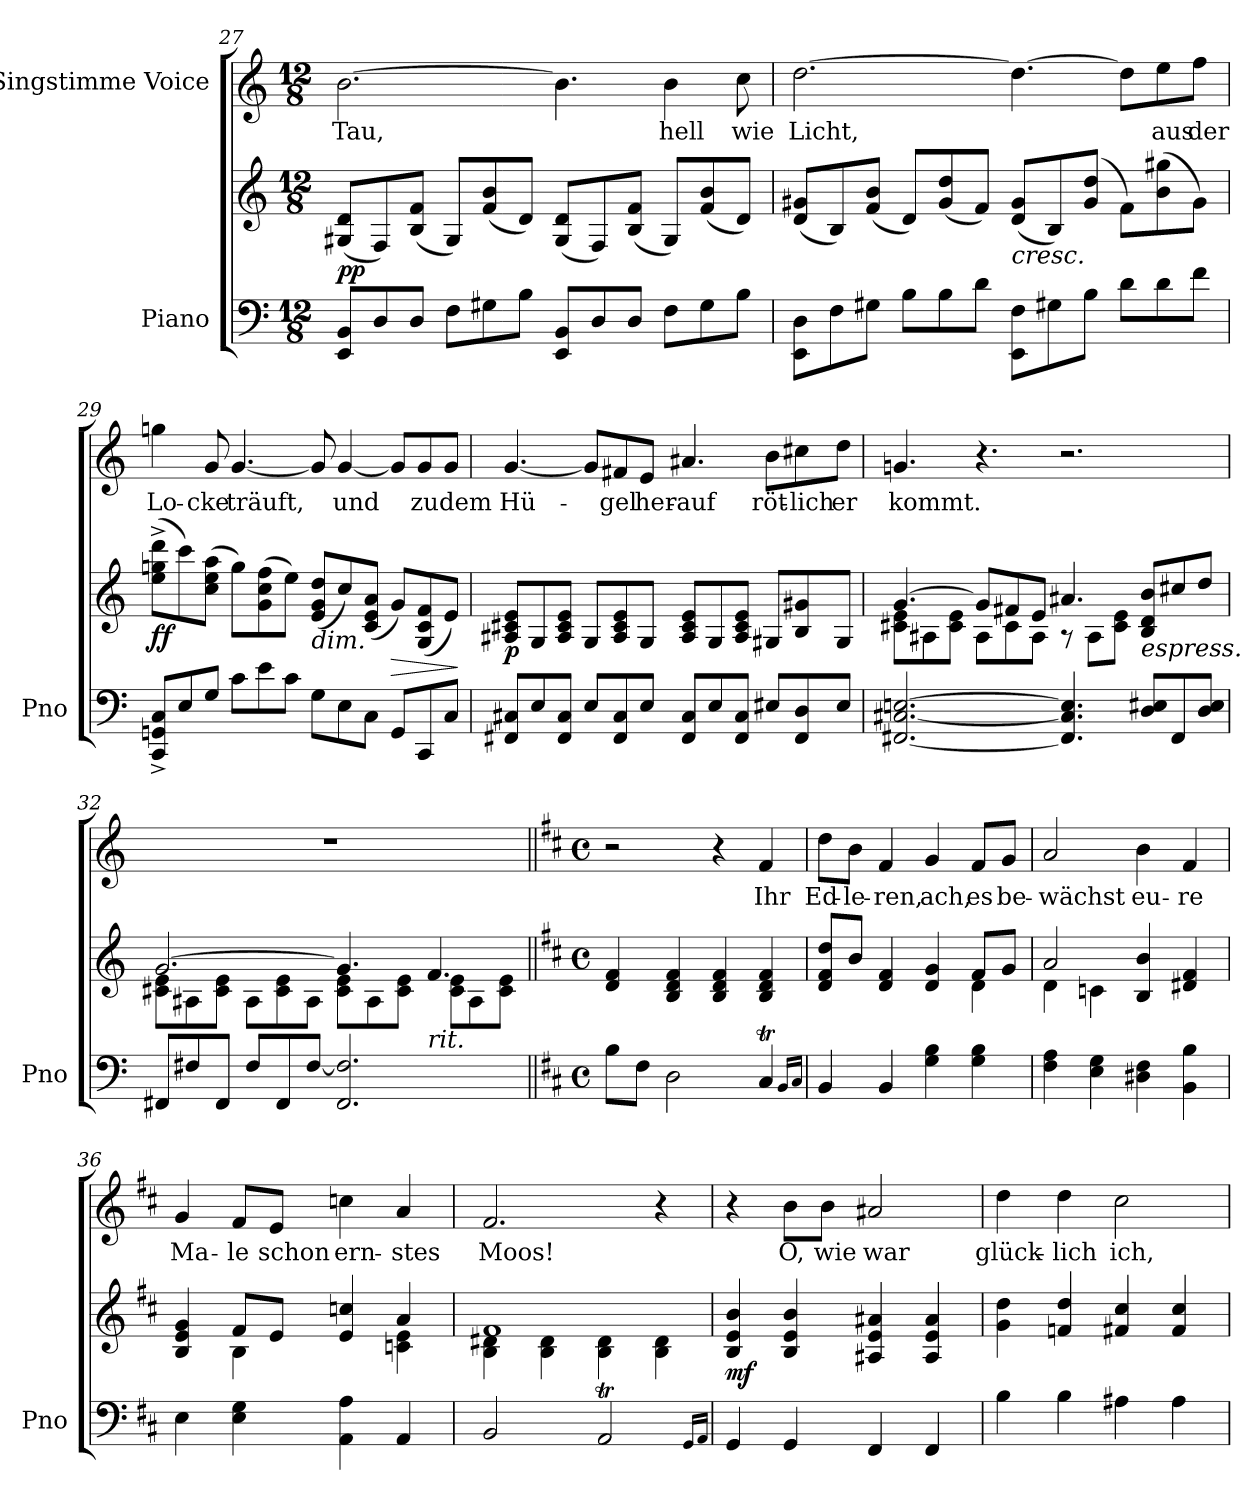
**kern	**kern	**dynam	**kern	**text
*part2	*part2	*part2	*part1	*part1
*staff3	*staff2	*staff2/3	*staff1	*staff1
*I"Piano	*	*	*I"Singstimme Voice	*
*I'Pno	*	*	*	*
!!LO:LB:g=z
*clefF4	*clefG2	*	*clefG2	*
*k[]	*k[]	*	*k[]	*
*M12/8	*M12/8	*	*M12/8	*
=27	=27	=27	=27	=27
!	!	!LO:DY:b	!	!LO:LY:b
8EE/ 8BB/L	(8G#X/ 8d/L	pp	[2.b\	Tau,
8D/	8F/)	.	.	.
8D/J	(8B/ 8f/J	.	.	.
8F\L	8G#/L)	.	.	.
8G#X\	(8f/ 8b/	.	.	.
8B\J	8d/J)	.	.	.
8EE/ 8BB/L	(8G#/ 8d/L	.	4.b\]	.
8D/	8F/)	.	.	.
8D/J	(8B/ 8f/J	.	.	.
!	!	!	!	!LO:LY:b
8F\L	8G#/L)	.	4b\	hell
8G#\	(8f/ 8b/	.	.	.
!	!	!	!	!LO:LY:b
8B\J	8d/J)	.	8cc\	wie
!!LO:PB:g=z
=28	=28	=28	=28	=28
!	!	!	!	!LO:LY:b
8EE\ 8D\L	(8d/ 8g#X/L	.	[2.dd\	Licht,
8F\	8B/)	.	.	.
8G#X\J	(8f/ 8b/J	.	.	.
8B\L	8d/L)	.	.	.
8B\	(8g#/ 8dd/	.	.	.
8d\J	8f/J)	.	.	.
!	!LO:TX:b:i:t=cresc.	!	!	!
8EE\ 8F\L	(8d/ 8g#/L	.	4.dd\_	.
8G#X\	8B/)	.	.	.
8B\J	(<8g#/ 8dd/J	.	.	.
8d\L	8f\L)	.	8dd\L]	.
!	!	!	!	!LO:LY:b
8d\	(8b\ 8gg#X\	.	8ee\	aus
!	!	!	!	!LO:LY:b
8f\J	8g#\J)	.	8ff\J	der
=29	=29	=29	=29	=29
!	!	!LO:DY:b	!	!LO:LY:b
8CC/^ 8GGn/^ 8C/^L	(8ee\^ 8ggn\^ 8ddd\^L	ff	4ggn\	Lo-
8E/	8ccc\)	.	.	.
!	!	!	!	!LO:LY:b
8G/J	(8cc\ 8ee\ 8aa\J	.	8g/	-cke
!	!	!	!	!LO:LY:b
8c\L	8gg\L)	.	[4.g/	träuft,
8e\	(8g\ 8cc\ 8ff\	.	.	.
8c\J	8ee\J)	.	.	.
!	!LO:TX:b:i:t=dim.	!	!	!
8G\L	(8e/ 8g/ 8dd/L	.	8g/]	.
!	!	!	!	!LO:LY:b
8E\	8cc/)	.	[4g/	und
8C\J	(8c/ 8e/ 8a/J	.	.	.
!	!	!LO:HP:b	!	!
8GG/L	8g/L)	>	8g/L]	.
!	!	!	!	!LO:LY:b
8CC/	(8G/ 8c/ 8f/	.	8g/	zu
!	!	!	!	!LO:LY:b
8C/J	8e/J)	.	8g/J	dem
.	.	]	.	.
!!LO:LB:g=z
=30	=30	=30	=30	=30
!	!	!LO:DY:b	!	!LO:LY:b
8FF#X/ 8C#X/L	8A#X/ 8c#X/ 8e/L	p	[4.g/	Hü-
8E/	8G/	.	.	.
8FF#/ 8C#/J	8A#/ 8c#/ 8e/J	.	.	.
8E/L	8G/L	.	8g/L]	.
!	!	!	!	!LO:LY:b
8FF#/ 8C#/	8A#/ 8c#/ 8e/	.	8f#X/	-gel
!	!	!	!	!LO:LY:b
8E/J	8G/J	.	8e/J	her-
!	!	!	!	!LO:LY:b
8FF#/ 8C#/L	8A#/ 8c#/ 8e/L	.	4.a#X/	-auf
8E/	8G/	.	.	.
8FF#/ 8C#/J	8A#/ 8c#/ 8e/J	.	.	.
!	!	!	!	!LO:LY:b
8E#X/L	8G#X/L	.	8b\L	röt-
!	!	!	!	!LO:LY:b
8FF#/ 8D/	8B/ 8g#X/	.	8cc#X\	-lich
!	!	!	!	!LO:LY:b
8E#/J	8G#/J	.	8dd\J	er
!!LO:LB:g=z
=31	=31	=31	=31	=31
*	*^	*	*	*
!	!	!	!	!	!LO:LY:b
[2.FF#X/ [2.C#X/ [2.En/	[4.g/	8c#X\ 8e\L	.	4.gn/	kommt.
.	.	8A#X\	.	.	.
.	.	8c#\ 8e\J	.	.	.
.	8g/L]	8A#\L	.	4.r	.
.	8f#X/	8c#\	.	.	.
.	8e/J	8A#\J	.	.	.
4.FF#/] 4.C#/] 4.E/]	4.a#X/	8r	.	2.r	.
.	.	8A#\L	.	.	.
.	.	8c#\ 8e\J	.	.	.
!	!LO:TX:b:i:t=espress.	!	!	!	!
8D/ 8E#X/L	8B/ 8d/ 8b/L	4.ryy	.	.	.
8FF#/	8cc#X/	.	.	.	.
8D/ 8E#/J	8dd/J	.	.	.	.
=32	=32	=32	=32	=32	=32
8FF#X/L	[2.g/	8c#X\ 8e\L	.	1.r	.
8F#X/	.	8A#X\	.	.	.
8FF#/J	.	8c#\ 8e\J	.	.	.
8F#/L	.	8A#\L	.	.	.
8FF#/	.	8c#\ 8e\	.	.	.
[>8F#/J	.	8A#\J	.	.	.
2.FF#/ 2.F#/]	4.g/]	8c#\ 8e\L	.	.	.
.	.	8A#\	.	.	.
.	.	8c#\ 8e\J	.	.	.
!	!LO:TX:b:i:t=rit.	!	!	!	!
.	4.f/	8c#\ 8e\L	.	.	.
.	.	8A#\	.	.	.
.	.	8c#\ 8e\J	.	.	.
*	*v	*v	*	*	*
!!LO:LB:g=z
=33||	=33||	=33||	=33||	=33||
*k[f#c#]	*k[f#c#]	*	*k[f#c#]	*
*M4/4	*M4/4	*	*M4/4	*
*met(c)	*met(c)	*	*met(c)	*
8B\L	4d/ 4f#/	.	2r	.
8F#\J	.	.	.	.
2D\	4B/ 4d/ 4f#/	.	.	.
.	4B/ 4d/ 4f#/	.	4r	.
!	!	!	!	!LO:LY:b
4C#t/	4B/ 4d/ 4f#/	.	4f#/	Ihr
16qBB/LL	.	.	.	.
16qC#/JJ	.	.	.	.
!!LO:PB:g=z
=34	=34	=34	=34	=34
*	*^	*	*	*
!	!	!	!	!	!LO:LY:b
4BB/	8d/ 8f#/ 8dd/L	2.ryy	.	8dd\L	Ed-
!	!	!	!	!	!LO:LY:b
.	8b/J	.	.	8b\J	-le-
!	!	!	!	!	!LO:LY:b
4BB/	4d/ 4f#/	.	.	4f#/	-ren,
!	!	!	!	!	!LO:LY:b
4G\ 4B\	4d/ 4g/	.	.	4g/	ach,
!	!	!	!	!	!LO:LY:b
4G\ 4B\	8f#/L	4d\	.	8f#/L	es
!	!	!	!	!	!LO:LY:b
.	8g/J	.	.	8g/J	be-
=35	=35	=35	=35	=35	=35
!	!	!	!	!	!LO:LY:b
4F#\ 4A\	2a/	4d\	.	2a/	-wächst
4E\ 4G\	.	4cn\	.	.	.
!	!	!	!	!	!LO:LY:b
4D#X\ 4F#\	4B/ 4b/	2ryy	.	4b\	eu-
!	!	!	!	!	!LO:LY:b
4BB\ 4B\	4d#X/ 4f#/	.	.	4f#/	-re
=36	=36	=36	=36	=36	=36
!	!	!	!	!	!LO:LY:b
4E\	4B/ 4e/ 4g/	4ryy	.	4g/	Ma-
!	!	!	!	!	!LO:LY:b
4E\ 4G\	8f#/L	4B\	.	8f#/L	-le
!	!	!	!	!	!LO:LY:b
.	8e/J	.	.	8e/J	schon
!	!	!	!	!	!LO:LY:b
4AA\ 4A\	4e/ 4ccn/	4ryy	.	4ccn\	ern-
!	!	!	!	!	!LO:LY:b
4AA/	4a/	4cnj\ 4e\	.	4a/	-stes
=37	=37	=37	=37	=37	=37
!	!	!	!	!	!LO:LY:b
2BB/	1f#	4B\ 4d#X\	.	2.f#/	Moos!
.	.	4B\ 4d#\	.	.	.
2AAT/	.	4B\ 4d#\	.	.	.
.	.	4B\ 4d#\	.	4r	.
*	*v	*v	*	*	*
16qGG/LL	.	.	.	.
16qAA/JJ	.	.	.	.
!!LO:LB:g=z
=38	=38	=38	=38	=38
!	!	!LO:DY:b	!	!
4GG/	4B/ 4e/ 4b/	mf	4r	.
!	!	!	!	!LO:LY:b
4GG/	4B/ 4e/ 4b/	.	8b\L	O,
!	!	!	!	!LO:LY:b
.	.	.	8b\J	wie
!	!	!	!	!LO:LY:b
4FF#/	4A#X/ 4e/ 4a#X/	.	2a#X/	war
4FF#/	4A#/ 4e/ 4a#/	.	.	.
=39	=39	=39	=39	=39
!	!	!	!	!LO:LY:b
4B\	4g\ 4dd\	.	4dd\	glück-
!	!	!	!	!LO:LY:b
4B\	4fn/ 4dd/	.	4dd\	-lich
!	!	!	!	!LO:LY:b
4A#X\	4f#X/ 4cc#/	.	2cc#\	ich,
4A#\	4f#/ 4cc#/	.	.	.
=	=	=	=	=
*-	*-	*-	*-	*-
